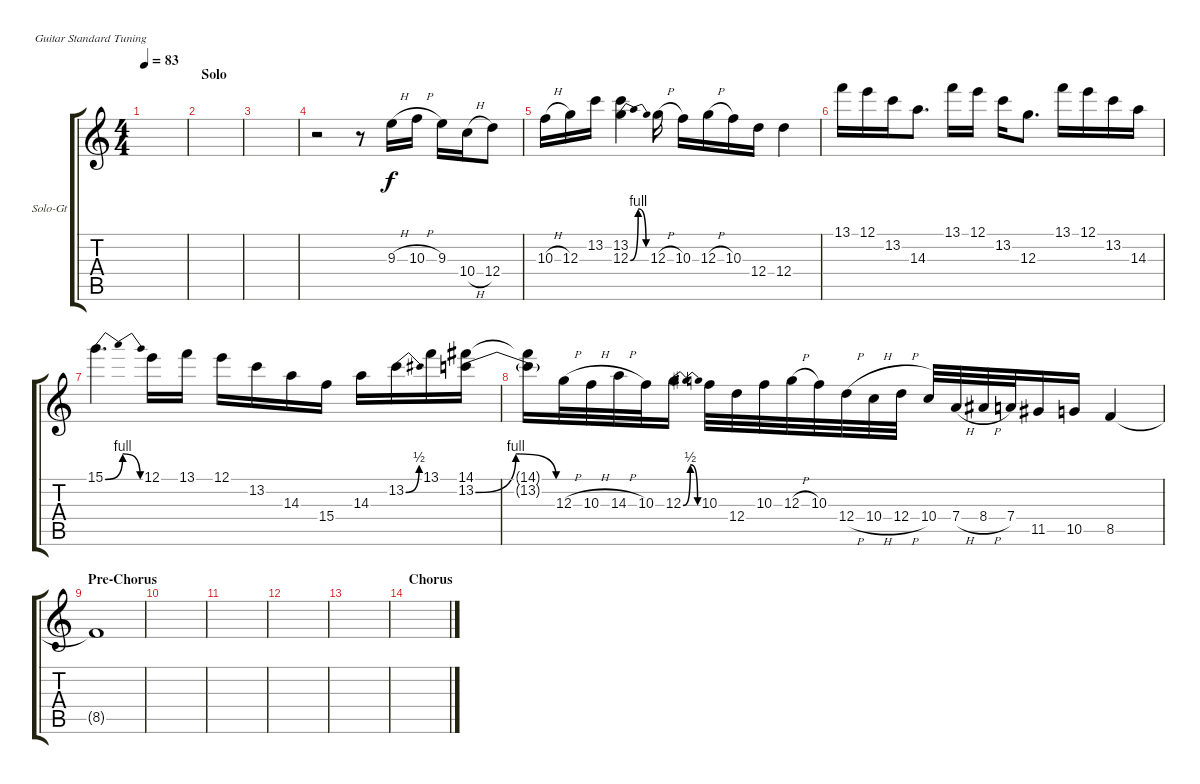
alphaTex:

\defaultSystemsLayout 4
\bracketExtendMode groupsimilarinstruments
\firstSystemTrackNameOrientation horizontal
\otherSystemsTrackNameOrientation horizontal
\track ("Solo Guitar" "Solo-Gt") {instrument distortionguitar}
\staff {score tabs}
\tuning (E4 B3 G3 D3 A2 E2)
\ts (4 4)
\tempo 83
\clef g2
\ks c
|
\section ("" "Solo")
|
|
r.2 r.8 9.3{h}.16 10.3{h}.16 9.3.16 10.4{h}.16 12.4.8 |
10.3{h}.16 12.3.16 13.2.16 (12.3{be (bendrelease 0 0 10.2 4 15.6 4 31.799999999999997 0)} 13.2).4 12.3{h}.16 10.3.16 12.3{h}.16 10.3.16 12.4.16 12.4.4 |
13.1.16 12.1.16 13.2.16 14.3.8{d} 13.1.16 12.1.16 13.2.16 12.3.8{d} 13.1.16 12.1.16 13.2.16 14.3.16 |
15.1{be (bendrelease 0 0 4.2 4 21.599999999999998 4 28.799999999999997 0)}.4{d} 12.1.16 13.1.16 12.1.16 13.2.16 14.3.16 15.4.16 14.3.16 13.2{be (bend 0 0 48 2)}.16 13.1.16 (13.2{be (bendrelease 0 0 10.2 4 20.4 4 30 0)} 14.1).16 |
(13.2{t} 14.1{t}).16 12.3{h}.32 10.3{h}.32 14.3{h}.32 10.3.32 12.3{be (bendrelease 21 0 30.599999999999998 2 39.6 2 53.4 0)}.16 10.3.32 12.4.32 10.3.32 12.3{h}.32 10.3.32 12.4{h}.32 10.4{h}.32 12.4{h}.32 10.4.32 7.4{h}.32 8.4{h}.32 7.4.32 11.5.16 10.5.16 8.5.4 |
\section ("" "Pre-Chorus")
8.5{t}.1 |
|
|
|
|
\section ("" "Chorus")
